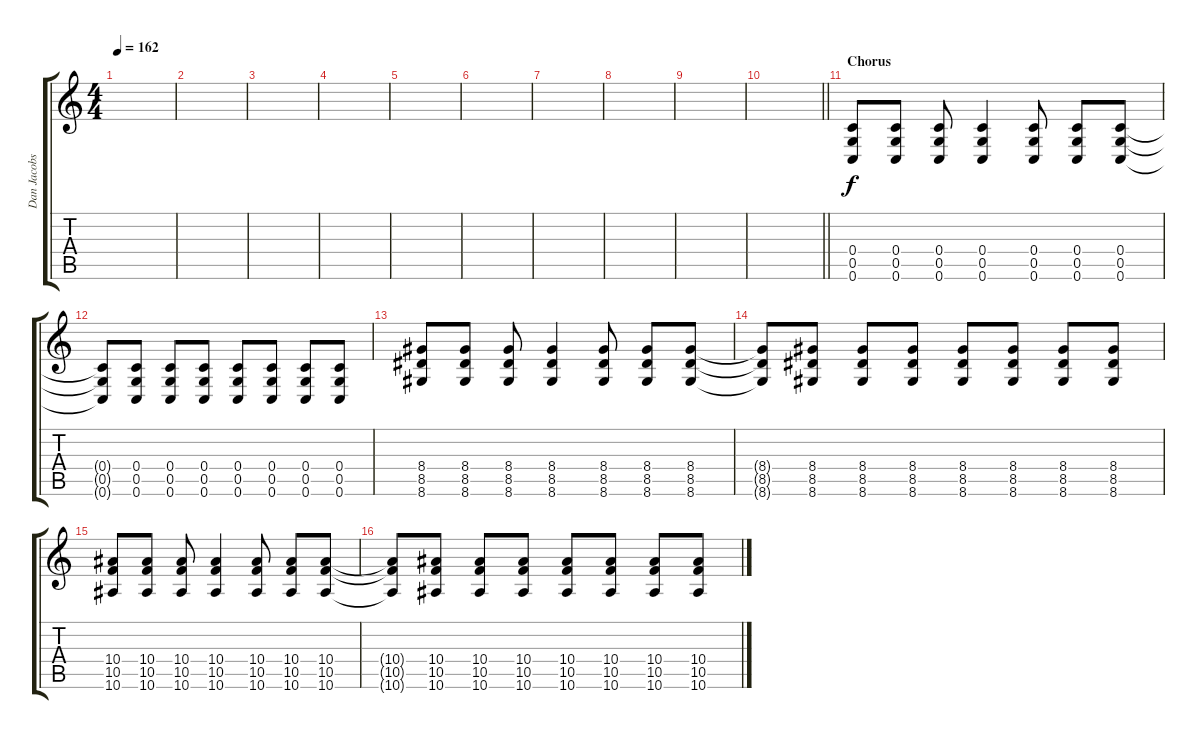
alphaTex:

\track ("Dan Jacobs" "Dan Jacobs") {instrument distortionguitar}
\staff {score tabs}
\tuning (D4 A3 F3 C3 G2 C2) {hide}
\ts (4 4)
\tempo 162
\clef g2
\ks c
|
|
|
|
|
|
|
|
|
\barLineRight lightlight
|
\section ("" "Chorus")
(0.4 0.5 0.6).8{volume 7} (0.4 0.5 0.6).8 (0.4 0.5 0.6).8 (0.4 0.5 0.6).4 (0.4 0.5 0.6).8 (0.4 0.5 0.6).8 (0.4 0.5 0.6).8 |
(0.4{t} 0.5{t} 0.6{t}).8 (0.4 0.5 0.6).8 (0.4 0.5 0.6).8 (0.4 0.5 0.6).8 (0.4 0.5 0.6).8 (0.4 0.5 0.6).8 (0.4 0.5 0.6).8 (0.4 0.5 0.6).8 |
(8.4 8.5 8.6).8 (8.4 8.5 8.6).8 (8.4 8.5 8.6).8 (8.4 8.5 8.6).4 (8.4 8.5 8.6).8 (8.4 8.5 8.6).8 (8.4 8.5 8.6).8 |
(8.4{t} 8.5{t} 8.6{t}).8 (8.4 8.5 8.6).8 (8.4 8.5 8.6).8 (8.4 8.5 8.6).8 (8.4 8.5 8.6).8 (8.4 8.5 8.6).8 (8.4 8.5 8.6).8 (8.4 8.5 8.6).8 |
(10.4 10.5 10.6).8 (10.4 10.5 10.6).8 (10.4 10.5 10.6).8 (10.4 10.5 10.6).4 (10.4 10.5 10.6).8 (10.4 10.5 10.6).8 (10.4 10.5 10.6).8 |
(10.4{t} 10.5{t} 10.6{t}).8 (10.4 10.5 10.6).8 (10.4 10.5 10.6).8 (10.4 10.5 10.6).8 (10.4 10.5 10.6).8 (10.4 10.5 10.6).8 (10.4 10.5 10.6).8 (10.4 10.5 10.6).8
